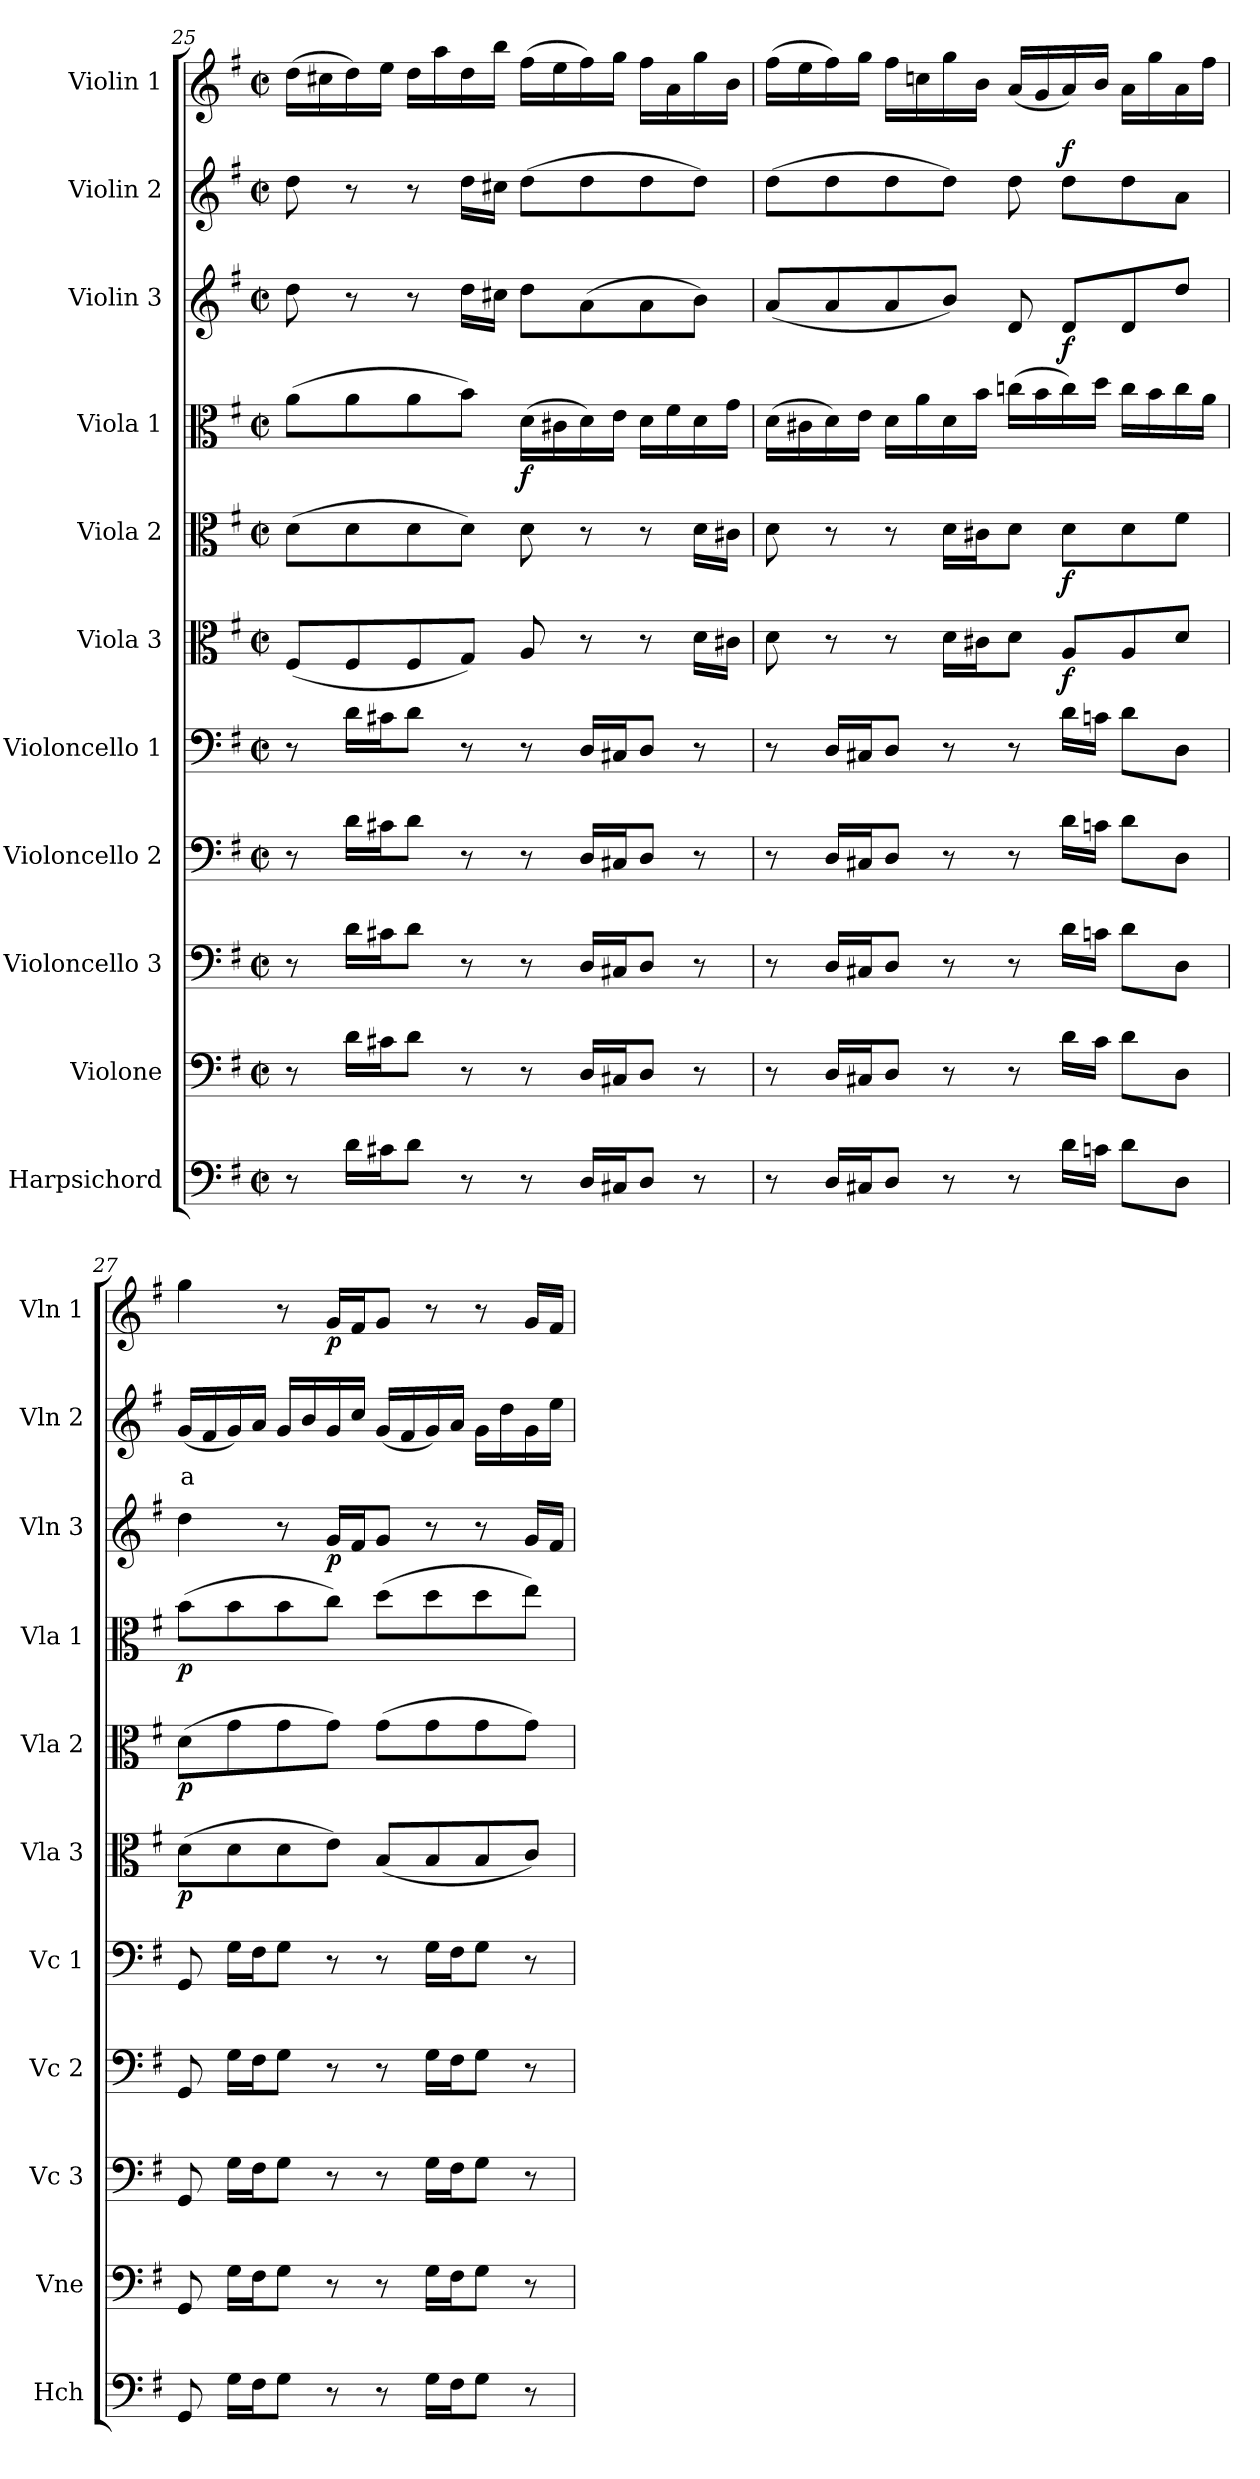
**kern	**kern	**kern	**kern	**kern	**kern	**dynam	**kern	**dynam	**kern	**dynam	**kern	**dynam	**kern	**text	**dynam	**kern	**dynam
*part11	*part10	*part9	*part8	*part7	*part6	*part6	*part5	*part5	*part4	*part4	*part3	*part3	*part2	*part2	*part2	*part1	*part1
*staff11	*staff10	*staff9	*staff8	*staff7	*staff6	*staff6	*staff5	*staff5	*staff4	*staff4	*staff3	*staff3	*staff2	*staff2	*staff2	*staff1	*staff1
*I"Harpsichord	*I"Violone	*I"Violoncello 3	*I"Violoncello 2	*I"Violoncello 1	*I"Viola 3	*	*I"Viola 2	*	*I"Viola 1	*	*I"Violin 3	*	*I"Violin 2	*	*	*I"Violin 1	*
*I'Hch	*I'Vne	*I'Vc 3	*I'Vc 2	*I'Vc 1	*I'Vla 3	*	*I'Vla 2	*	*I'Vla 1	*	*I'Vln 3	*	*I'Vln 2	*	*	*I'Vln 1	*
*clefF4	*clefF4	*clefF4	*clefF4	*clefF4	*clefC3	*	*clefC3	*	*clefC3	*	*clefG2	*	*clefG2	*	*	*clefG2	*
*	*ITrd7c12	*	*	*	*	*	*	*	*	*	*	*	*	*	*	*	*
*k[f#]	*k[f#]	*k[f#]	*k[f#]	*k[f#]	*k[f#]	*	*k[f#]	*	*k[f#]	*	*k[f#]	*	*k[f#]	*	*	*k[f#]	*
*M4/4	*M4/4	*M4/4	*M4/4	*M4/4	*M4/4	*	*M4/4	*	*M4/4	*	*M4/4	*	*M4/4	*	*	*M4/4	*
*met(c|)	*met(c|)	*met(c|)	*met(c|)	*met(c|)	*met(c|)	*	*met(c|)	*	*met(c|)	*	*met(c|)	*	*met(c|)	*	*	*met(c|)	*
=25	=25	=25	=25	=25	=25	=25	=25	=25	=25	=25	=25	=25	=25	=25	=25	=25	=25
8r	8r	8r	8r	8r	(8F#/L	.	(8d\L	.	(8a\L	.	8dd\	.	8dd\	.	.	(16dd\LL	.
.	.	.	.	.	.	.	.	.	.	.	.	.	.	.	.	16cc#X\	.
16d\LL	16D\LL	16d\LL	16d\LL	16d\LL	8F#/	.	8d\	.	8a\	.	8r	.	8r	.	.	16dd\)	.
16c#X\J	16C#X\J	16c#X\J	16c#X\J	16c#X\J	.	.	.	.	.	.	.	.	.	.	.	16ee\JJ	.
8d\J	8D\J	8d\J	8d\J	8d\J	8F#/	.	8d\	.	8a\	.	8r	.	8r	.	.	16dd\LL	.
.	.	.	.	.	.	.	.	.	.	.	.	.	.	.	.	16aa\	.
8r	8r	8r	8r	8r	8G/J)	.	8d\J)	.	8b\J)	.	16dd\LL	.	16dd\LL	.	.	16dd\	.
.	.	.	.	.	.	.	.	.	.	.	16cc#X\JJ	.	16cc#X\JJ	.	.	16bb\JJ	.
!	!	!	!	!	!	!	!	!	!	!LO:DY:b	!	!	!	!	!	!	!
8r	8r	8r	8r	8r	8A/	.	8d\	.	(16d\LL	f	8dd\L	.	(8dd\L	.	.	(16ff#\LL	.
.	.	.	.	.	.	.	.	.	16c#X\	.	.	.	.	.	.	16ee\	.
16D/LL	16DD/LL	16D/LL	16D/LL	16D/LL	8r	.	8r	.	16d\)	.	(8a\	.	8dd\	.	.	16ff#\)	.
16C#X/J	16CC#X/J	16C#X/J	16C#X/J	16C#X/J	.	.	.	.	16e\JJ	.	.	.	.	.	.	16gg\JJ	.
8D/J	8DD/J	8D/J	8D/J	8D/J	8r	.	8r	.	16d\LL	.	8a\	.	8dd\	.	.	16ff#\LL	.
.	.	.	.	.	.	.	.	.	16f#\	.	.	.	.	.	.	16a\	.
8r	8r	8r	8r	8r	16d\LL	.	16d\LL	.	16d\	.	8b\J)	.	8dd\J)	.	.	16gg\	.
.	.	.	.	.	16c#X\JJ	.	16c#X\JJ	.	16g\JJ	.	.	.	.	.	.	16b\JJ	.
!!LO:PB:g=z
=26	=26	=26	=26	=26	=26	=26	=26	=26	=26	=26	=26	=26	=26	=26	=26	=26	=26
8r	8r	8r	8r	8r	8d\	.	8d\	.	(16d\LL	.	(8a/L	.	(8dd\L	.	.	(16ff#\LL	.
.	.	.	.	.	.	.	.	.	16c#X\	.	.	.	.	.	.	16ee\	.
16D/LL	16DD/LL	16D/LL	16D/LL	16D/LL	8r	.	8r	.	16d\)	.	8a/	.	8dd\	.	.	16ff#\)	.
16C#X/J	16CC#X/J	16C#X/J	16C#X/J	16C#X/J	.	.	.	.	16e\JJ	.	.	.	.	.	.	16gg\JJ	.
8D/J	8DD/J	8D/J	8D/J	8D/J	8r	.	8r	.	16d\LL	.	8a/	.	8dd\	.	.	16ff#\LL	.
.	.	.	.	.	.	.	.	.	16a\	.	.	.	.	.	.	16ccn\	.
8r	8r	8r	8r	8r	16d\LL	.	16d\LL	.	16d\	.	8b/J)	.	8dd\J)	.	.	16gg\	.
.	.	.	.	.	16c#X\J	.	16c#X\J	.	16b\JJ	.	.	.	.	.	.	16b\JJ	.
8r	8r	8r	8r	8r	8d\J	.	8d\J	.	(16ccn\LL	.	8d/	.	8dd\	.	.	(16a/LL	.
.	.	.	.	.	.	.	.	.	16b\	.	.	.	.	.	.	16g/	.
!	!	!	!	!	!	!LO:DY:b	!	!LO:DY:b	!	!	!	!LO:DY:b	!	!	!LO:DY:b	!	!
16d\LL	16D\LL	16d\LL	16d\LL	16d\LL	8A/L	f	8d\L	f	16cc\)	.	8d/L	f	8dd\L	.	f	16a/)	.
16cn\JJ	16C\JJ	16cn\JJ	16cn\JJ	16cn\JJ	.	.	.	.	16dd\JJ	.	.	.	.	.	.	16b/JJ	.
8d\L	8D\L	8d\L	8d\L	8d\L	8A/	.	8d\	.	16cc\LL	.	8d/	.	8dd\	.	.	16a\LL	.
.	.	.	.	.	.	.	.	.	16b\	.	.	.	.	.	.	16gg\	.
8D\J	8DD\J	8D\J	8D\J	8D\J	8d/J	.	8f#\J	.	16cc\	.	8dd/J	.	8a\J	.	.	16a\	.
.	.	.	.	.	.	.	.	.	16a\JJ	.	.	.	.	.	.	16ff#\JJ	.
=27	=27	=27	=27	=27	=27	=27	=27	=27	=27	=27	=27	=27	=27	=27	=27	=27	=27
!	!	!	!	!	!	!LO:DY:b	!	!LO:DY:b	!	!LO:DY:b	!	!	!	!LO:LY:b:color=#FF0000	!	!	!
8GG/	8GGG/	8GG/	8GG/	8GG/	(8d\L	p	(8d\L	p	(8b\L	p	4dd\	.	(16g/LL	a	.	4gg\	.
.	.	.	.	.	.	.	.	.	.	.	.	.	16f#/	.	.	.	.
16G\LL	16GG\LL	16G\LL	16G\LL	16G\LL	8d\	.	8g\	.	8b\	.	.	.	16g/)	.	.	.	.
16F#\J	16FF#\J	16F#\J	16F#\J	16F#\J	.	.	.	.	.	.	.	.	16a/JJ	.	.	.	.
8G\J	8GG\J	8G\J	8G\J	8G\J	8d\	.	8g\	.	8b\	.	8r	.	16g/LL	.	.	8r	.
.	.	.	.	.	.	.	.	.	.	.	.	.	16b/	.	.	.	.
!	!	!	!	!	!	!	!	!	!	!	!	!LO:DY:b	!	!	!	!	!LO:DY:b
8r	8r	8r	8r	8r	8e\J)	.	8g\J)	.	8cc\J)	.	16g/LL	p	16g/	.	.	16g/LL	p
.	.	.	.	.	.	.	.	.	.	.	16f#/J	.	16cc/JJ	.	.	16f#/J	.
8r	8r	8r	8r	8r	(8B/L	.	(8g\L	.	(8dd\L	.	8g/J	.	(16g/LL	.	.	8g/J	.
.	.	.	.	.	.	.	.	.	.	.	.	.	16f#/	.	.	.	.
16G\LL	16GG\LL	16G\LL	16G\LL	16G\LL	8B/	.	8g\	.	8dd\	.	8r	.	16g/)	.	.	8r	.
16F#\J	16FF#\J	16F#\J	16F#\J	16F#\J	.	.	.	.	.	.	.	.	16a/JJ	.	.	.	.
8G\J	8GG\J	8G\J	8G\J	8G\J	8B/	.	8g\	.	8dd\	.	8r	.	16g\LL	.	.	8r	.
.	.	.	.	.	.	.	.	.	.	.	.	.	16dd\	.	.	.	.
8r	8r	8r	8r	8r	8c/J)	.	8g\J)	.	8ee\J)	.	16g/LL	.	16g\	.	.	16g/LL	.
.	.	.	.	.	.	.	.	.	.	.	16f#/JJ	.	16ee\JJ	.	.	16f#/JJ	.
=	=	=	=	=	=	=	=	=	=	=	=	=	=	=	=	=	=
*-	*-	*-	*-	*-	*-	*-	*-	*-	*-	*-	*-	*-	*-	*-	*-	*-	*-
